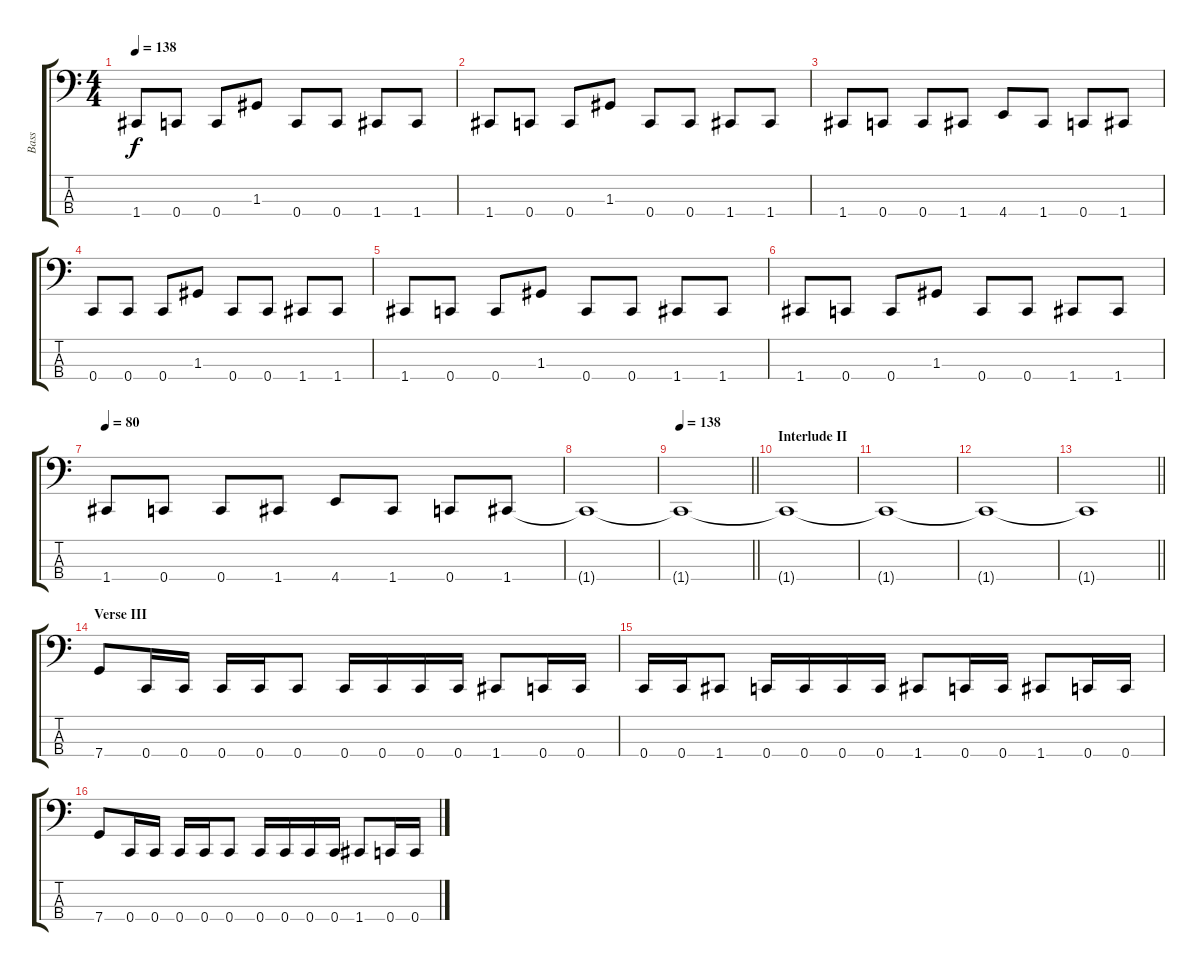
\track ("Bass" "Bass") {instrument electricbasspick}
\staff {score tabs}
\tuning (F2 C2 G1 C1) {hide}
\ts (4 4)
\tempo 138
\clef f4
\ks c
1.4.8{dy f} 0.4.8 0.4.8 1.3.8 0.4.8 0.4.8 1.4.8 1.4.8 |
1.4.8 0.4.8 0.4.8 1.3.8 0.4.8 0.4.8 1.4.8 1.4.8 |
1.4.8 0.4.8 0.4.8 1.4.8 4.4.8 1.4.8 0.4.8 1.4.8 |
0.4.8 0.4.8 0.4.8 1.3.8 0.4.8 0.4.8 1.4.8 1.4.8 |
1.4.8 0.4.8 0.4.8 1.3.8 0.4.8 0.4.8 1.4.8 1.4.8 |
1.4.8 0.4.8 0.4.8 1.3.8 0.4.8 0.4.8 1.4.8 1.4.8 |
\tempo 80
1.4.8 0.4.8 0.4.8 1.4.8 4.4.8 1.4.8 0.4.8 1.4.8 |
1.4{t}.1 |
\tempo 138
\barLineRight lightlight
1.4{t}.1 |
\section ("" "Interlude II")
1.4{t}.1 |
1.4{t}.1 |
1.4{t}.1 |
\barLineRight lightlight
1.4{t}.1 |
\section ("" "Verse III")
7.4.8 0.4.16 0.4.16 0.4.16 0.4.16 0.4.8 0.4.16 0.4.16 0.4.16 0.4.16 1.4.8 0.4.16 0.4.16 |
0.4.16 0.4.16 1.4.8 0.4.16 0.4.16 0.4.16 0.4.16 1.4.8 0.4.16 0.4.16 1.4.8 0.4.16 0.4.16 |
7.4.8 0.4.16 0.4.16 0.4.16 0.4.16 0.4.8 0.4.16 0.4.16 0.4.16 0.4.16 1.4.8 0.4.16 0.4.16
